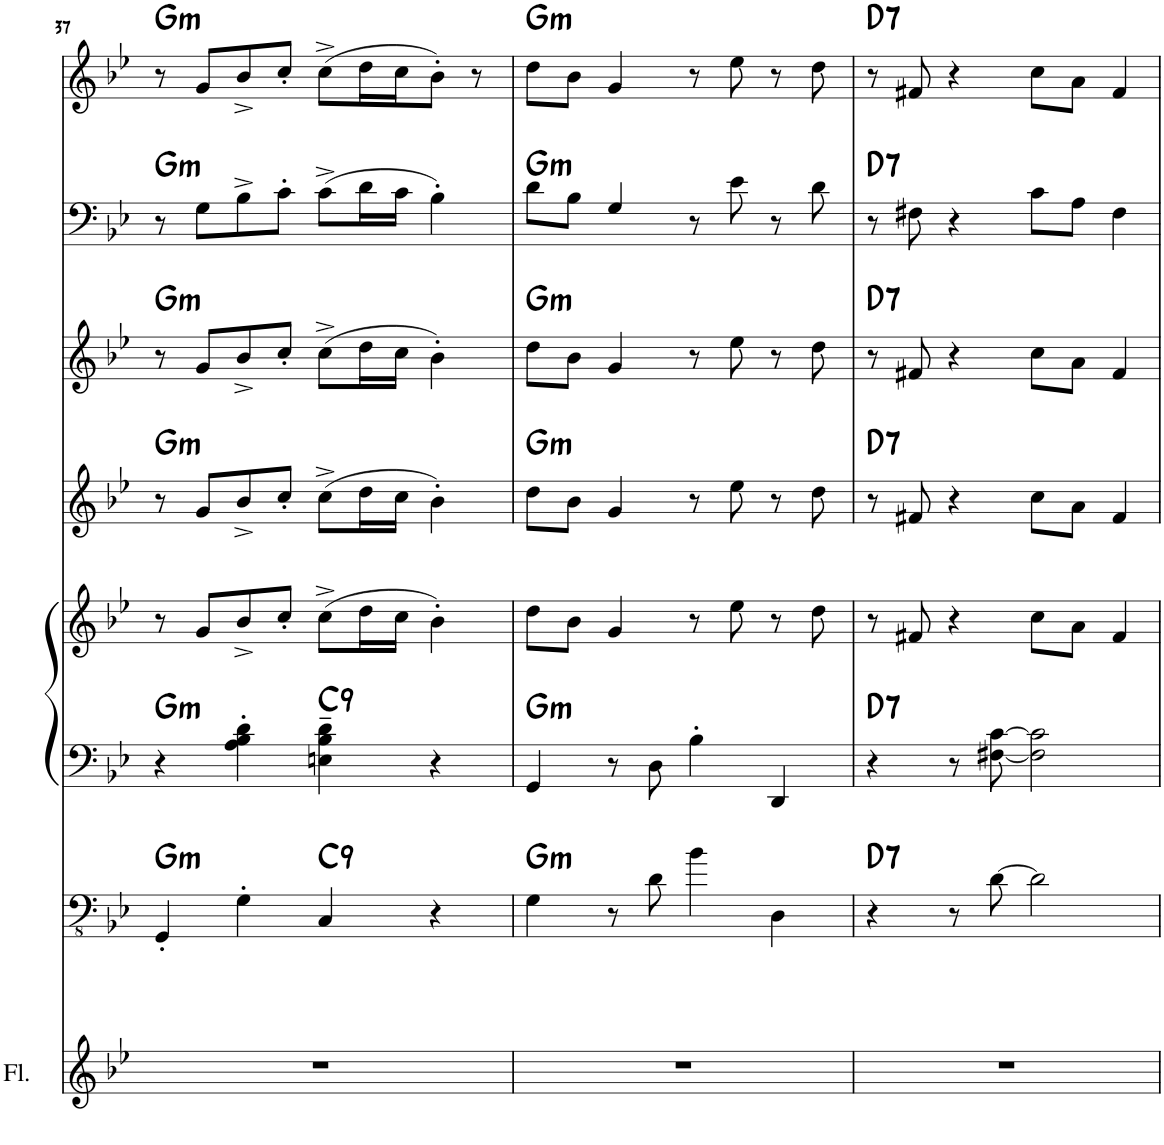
**kern	**kern	**harte	**kern	**kern	**harte	**kern	**harte	**kern	**harte	**kern	**harte	**kern	**harte
*part7	*part6	*part6	*part5	*part5	*part5	*part4	*part4	*part3	*part3	*part2	*part2	*part1	*part1
*staff8	*staff7	*	*staff6	*staff5	*	*staff4	*	*staff3	*	*staff2	*	*staff1	*
*I"Flute	*I"Dr/Bs	*	*I"Pn	*	*	*I"Eb	*	*I"Bb	*	*I"C Ba	*	*I"C Tre	*
*I'Fl.	*	*	*	*	*	*	*	*	*	*	*	*	*
!!LO:PB:g=z
*clefG2	*clefFv4	*	*clefF4	*clefG2	*	*clefG2	*	*clefG2	*	*clefF4	*	*clefG2	*
*	*	*	*	*	*	*ITrd5c9	*	*ITrd1c2	*	*	*	*	*
*k[b-e-]	*k[b-e-]	*	*k[b-e-]	*k[b-e-]	*	*k[b-e-]	*	*k[b-e-]	*	*k[b-e-]	*	*k[b-e-]	*
*M2/2	*M2/2	*	*M2/2	*M2/2	*	*M2/2	*	*M2/2	*	*M2/2	*	*M2/2	*
*met(c|)	*met(c|)	*	*met(c|)	*met(c|)	*	*met(c|)	*	*met(c|)	*	*met(c|)	*	*met(c|)	*
=37	=37	=37	=37	=37	=37	=37	=37	=37	=37	=37	=37	=37	=37
!	!	!LO:H:kt=m	!	!	!LO:H:kt=m	!	!LO:H:kt=m	!	!LO:H:kt=m	!	!LO:H:kt=m	!	!LO:H:kt=m
1r	4GGG'/	G:min	4r	8r	G:min	8r	G:min	8r	G:min	8r	G:min	8r	G:min
.	.	.	.	8g/L	.	8g/L	.	8g/L	.	8G\L	.	8g/L	.
.	4GG'\	.	4A\' 4B-\' 4d\'	8b-^/	.	8b-^/	.	8b-^/	.	8B-^\	.	8b-^/	.
.	.	.	.	8cc'/J	.	8cc'/J	.	8cc'/J	.	8c'\J	.	8cc'/J	.
!	!	!LO:H:kt=9	!	!	!LO:H:kt=9	!	!	!	!	!	!	!	!
.	4CC/	C:9	4En\~ 4B-\~ 4d\~	(8cc^\L	C:9	(8cc^\L	.	(8cc^\L	.	(8c^\L	.	(8cc^\L	.
.	.	.	.	16dd\L	.	16dd\L	.	16dd\L	.	16d\L	.	16dd\L	.
.	.	.	.	16cc\JJ	.	16cc\JJ	.	16cc\JJ	.	16c\JJ	.	16cc\J	.
.	4r	.	4r	4b-'\)	.	4b-'\)	.	4b-'\)	.	4B-'\)	.	8b-'\J)	.
.	.	.	.	.	.	.	.	.	.	.	.	8r	.
=38	=38	=38	=38	=38	=38	=38	=38	=38	=38	=38	=38	=38	=38
!	!	!LO:H:kt=m	!	!	!LO:H:kt=m	!	!LO:H:kt=m	!	!LO:H:kt=m	!	!LO:H:kt=m	!	!LO:H:kt=m
1r	4GG\	G:min	4GG/	8dd\L	G:min	8dd\L	G:min	8dd\L	G:min	8d\L	G:min	8dd\L	G:min
.	.	.	.	8b-\J	.	8b-\J	.	8b-\J	.	8B-\J	.	8b-\J	.
.	8r	.	8r	4g/	.	4g/	.	4g/	.	4G/	.	4g/	.
.	8D\	.	8D\	.	.	.	.	.	.	.	.	.	.
.	4B-\	.	4B-'\	8r	.	8r	.	8r	.	8r	.	8r	.
.	.	.	.	8ee-\	.	8ee-\	.	8ee-\	.	8e-\	.	8ee-\	.
.	4DD\	.	4DD/	8r	.	8r	.	8r	.	8r	.	8r	.
.	.	.	.	8dd\	.	8dd\	.	8dd\	.	8d\	.	8dd\	.
=39	=39	=39	=39	=39	=39	=39	=39	=39	=39	=39	=39	=39	=39
!	!	!LO:H:kt=7	!	!	!LO:H:kt=7	!	!LO:H:kt=7	!	!LO:H:kt=7	!	!LO:H:kt=7	!	!LO:H:kt=7
1r	4r	D:7	4r	8r	D:7	8r	D:7	8r	D:7	8r	D:7	8r	D:7
.	.	.	.	8f#X/	.	8f#X/	.	8f#X/	.	8F#X\	.	8f#X/	.
.	8r	.	8r	4r	.	4r	.	4r	.	4r	.	4r	.
.	[8D\	.	[8F#X\ [8c\	.	.	.	.	.	.	.	.	.	.
.	2D\]	.	2F#\] 2c\]	8cc\L	.	8cc\L	.	8cc\L	.	8c\L	.	8cc\L	.
.	.	.	.	8a\J	.	8a\J	.	8a\J	.	8A\J	.	8a\J	.
.	.	.	.	4f#/	.	4f#/	.	4f#/	.	4F#\	.	4f#/	.
=	=	=	=	=	=	=	=	=	=	=	=	=	=
*-	*-	*-	*-	*-	*-	*-	*-	*-	*-	*-	*-	*-	*-
